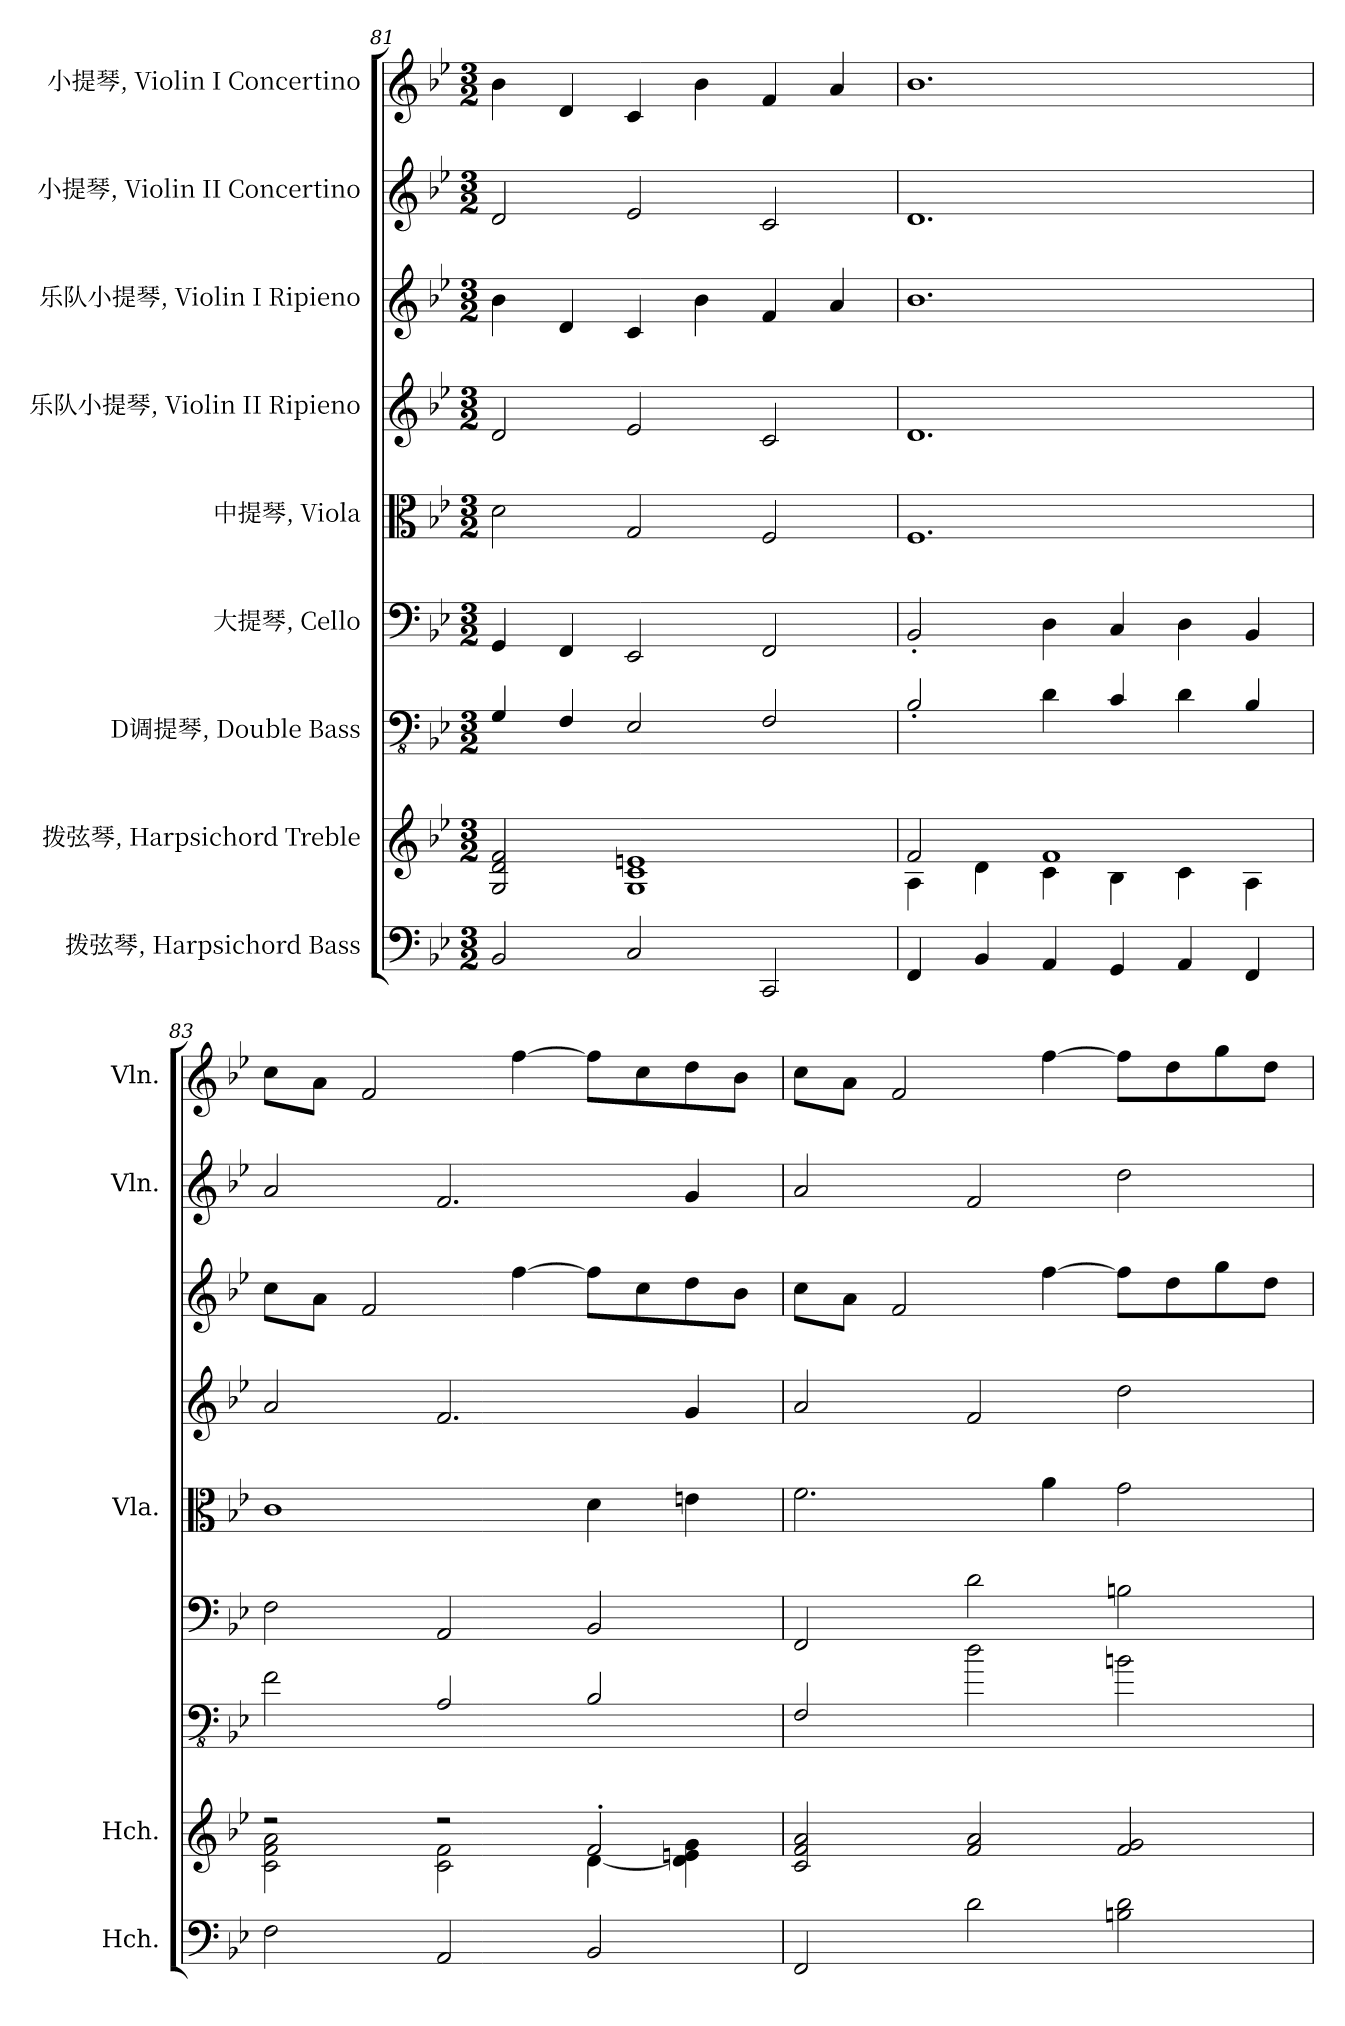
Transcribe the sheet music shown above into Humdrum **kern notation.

**kern	**kern	**kern	**kern	**kern	**kern	**kern	**kern	**kern
*part9	*part8	*part7	*part6	*part5	*part4	*part3	*part2	*part1
*staff9	*staff8	*staff7	*staff6	*staff5	*staff4	*staff3	*staff2	*staff1
*I"拨弦琴, Harpsichord Bass	*I"拨弦琴, Harpsichord Treble	*I"D调提琴, Double Bass	*I"大提琴, Cello	*I"中提琴, Viola	*I"乐队小提琴, Violin II Ripieno	*I"乐队小提琴, Violin  I Ripieno	*I"小提琴, Violin II Concertino	*I"小提琴, Violin  I Concertino
*I'Hch.	*I'Hch.	*	*	*I'Vla.	*	*	*I'Vln.	*I'Vln.
*clefF4	*clefG2	*clefFv4	*clefF4	*clefC3	*clefG2	*clefG2	*clefG2	*clefG2
*	*	*ITrd7c12	*	*	*	*	*	*
*k[b-e-]	*k[b-e-]	*k[b-e-]	*k[b-e-]	*k[b-e-]	*k[b-e-]	*k[b-e-]	*k[b-e-]	*k[b-e-]
*M3/2	*M3/2	*M3/2	*M3/2	*M3/2	*M3/2	*M3/2	*M3/2	*M3/2
=81	=81	=81	=81	=81	=81	=81	=81	=81
2BB-/	2G/ 2d/ 2f/	4GGG/	4GG/	2d\	2d/	4b-\	2d/	4b-\
.	.	4FFF/	4FF/	.	.	4d/	.	4d/
2C/	1G 1c 1en	2EEE-/	2EE-/	2G/	2e-/	4c/	2e-/	4c/
.	.	.	.	.	.	4b-\	.	4b-\
2CC/	.	2FFF/	2FF/	2F/	2c/	4f/	2c/	4f/
.	.	.	.	.	.	4a/	.	4a/
=82	=82	=82	=82	=82	=82	=82	=82	=82
*	*^	*	*	*	*	*	*	*
4FF/	2f/	4A\	2BBB-'/	2BB-'/	1.F	1.d	1.b-	1.d	1.b-
4BB-/	.	4d\	.	.	.	.	.	.	.
4AA/	1f	4c\	4DD\	4D\	.	.	.	.	.
4GG/	.	4B-\	4CC/	4C/	.	.	.	.	.
4AA/	.	4c\	4DD\	4D\	.	.	.	.	.
4FF/	.	4A\	4BBB-/	4BB-/	.	.	.	.	.
!!LO:PB:g=z
=83	=83	=83	=83	=83	=83	=83	=83	=83	=83
2F\	2r	2c\ 2f\ 2a\	2FF\	2F\	1c	2a/	8cc\L	2a/	8cc\L
.	.	.	.	.	.	.	8a\J	.	8a\J
.	.	.	.	.	.	.	2f/	.	2f/
2AA/	2r	2c\ 2f\	2AAA/	2AA/	.	2.f/	.	2.f/	.
.	.	.	.	.	.	.	[4ff\	.	[4ff\
2BB-/	2f'/	[4d\	2BBB-/	2BB-/	4d\	.	8ff\L]	.	8ff\L]
.	.	.	.	.	.	.	8cc\	.	8cc\
.	.	4d\] 4en\ 4g\	.	.	4en\	4g/	8dd\	4g/	8dd\
.	.	.	.	.	.	.	8b-\J	.	8b-\J
*	*v	*v	*	*	*	*	*	*	*
=84	=84	=84	=84	=84	=84	=84	=84	=84
2FF/	2c/ 2f/ 2a/	2FFF/	2FF/	2.f\	2a/	8cc\L	2a/	8cc\L
.	.	.	.	.	.	8a\J	.	8a\J
.	.	.	.	.	.	2f/	.	2f/
2d\	2f/ 2a/	2D\	2d\	.	2f/	.	2f/	.
.	.	.	.	4a\	.	[4ff\	.	[4ff\
2Bn\ 2d\	2f/ 2g/	2BBn\	2Bn\	2g\	2dd\	8ff\L]	2dd\	8ff\L]
.	.	.	.	.	.	8dd\	.	8dd\
.	.	.	.	.	.	8gg\	.	8gg\
.	.	.	.	.	.	8dd\J	.	8dd\J
=	=	=	=	=	=	=	=	=
*-	*-	*-	*-	*-	*-	*-	*-	*-
